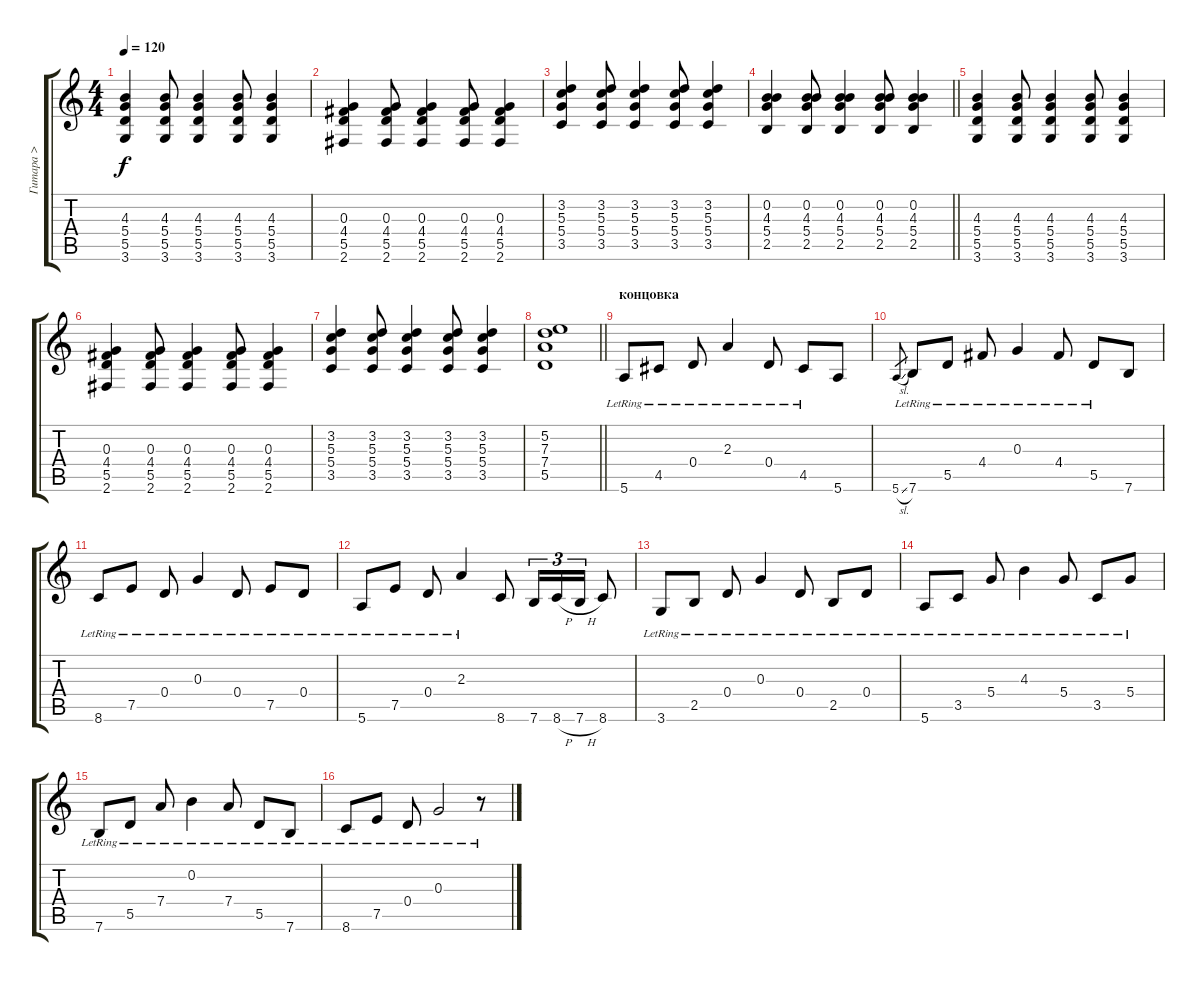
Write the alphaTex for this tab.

\track ("Гитара >" "Гитара >") {instrument acousticguitarnylon}
\staff {score tabs}
\tuning (E4 B3 G3 D3 A2 E2) {hide}
\ts (4 4)
\section ("" "")
\tempo 120
\clef g2
\ks c
(4.3 5.4 5.5 3.6).4{dy f} (4.3 5.4 5.5 3.6).8 (4.3 5.4 5.5 3.6).4 (4.3 5.4 5.5 3.6).8 (4.3 5.4 5.5 3.6).4 |
(0.3 4.4 5.5 2.6).4 (0.3 4.4 5.5 2.6).8 (0.3 4.4 5.5 2.6).4 (0.3 4.4 5.5 2.6).8 (0.3 4.4 5.5 2.6).4 |
(3.2 5.3 5.4 3.5).4 (3.2 5.3 5.4 3.5).8 (3.2 5.3 5.4 3.5).4 (3.2 5.3 5.4 3.5).8 (3.2 5.3 5.4 3.5).4 |
\barLineRight lightlight
(0.2 4.3 5.4 2.5).4 (0.2 4.3 5.4 2.5).8 (0.2 4.3 5.4 2.5).4 (0.2 4.3 5.4 2.5).8 (0.2 4.3 5.4 2.5).4 |
(4.3 5.4 5.5 3.6).4 (4.3 5.4 5.5 3.6).8 (4.3 5.4 5.5 3.6).4 (4.3 5.4 5.5 3.6).8 (4.3 5.4 5.5 3.6).4 |
(0.3 4.4 5.5 2.6).4 (0.3 4.4 5.5 2.6).8 (0.3 4.4 5.5 2.6).4 (0.3 4.4 5.5 2.6).8 (0.3 4.4 5.5 2.6).4 |
(3.2 5.3 5.4 3.5).4 (3.2 5.3 5.4 3.5).8 (3.2 5.3 5.4 3.5).4 (3.2 5.3 5.4 3.5).8 (3.2 5.3 5.4 3.5).4 |
\barLineRight lightlight
(5.2 7.3 7.4 5.5).1 |
\section ("" "концовка")
5.6{lr}.8{instrument electricguitarjazz} 4.5{lr}.8 0.4{lr}.8 2.3{lr}.4 0.4{lr}.8 4.5{lr}.8 5.6.8 |
5.6{sl}.8{gr} 7.6{lr}.8 5.5{lr}.8 4.4{lr}.8 0.3{lr}.4 4.4{lr}.8 5.5{lr}.8 7.6.8 |
8.6{lr}.8 7.5{lr}.8 0.4{lr}.8 0.3{lr}.4 0.4{lr}.8 7.5{lr}.8 0.4{lr}.8 |
5.6{lr}.8 7.5{lr}.8 0.4{lr}.8 2.3{lr}.4 8.6.8 7.6.16{tu (3 2)} 8.6{h}.16{tu (3 2)} 7.6{h}.16{tu (3 2)} 8.6.8 |
3.6{lr}.8 2.5{lr}.8 0.4{lr}.8 0.3{lr}.4 0.4{lr}.8 2.5{lr}.8 0.4{lr}.8 |
5.6{lr}.8 3.5{lr}.8 5.4{lr}.8 4.3{lr}.4 5.4{lr}.8 3.5{lr}.8 5.4{lr}.8 |
7.6{lr}.8 5.5{lr}.8 7.4{lr}.8 0.2{lr}.4 7.4{lr}.8 5.5{lr}.8 7.6{lr}.8 |
8.6{lr}.8 7.5{lr}.8 0.4{lr}.8 0.3{lr}.2 r.8
